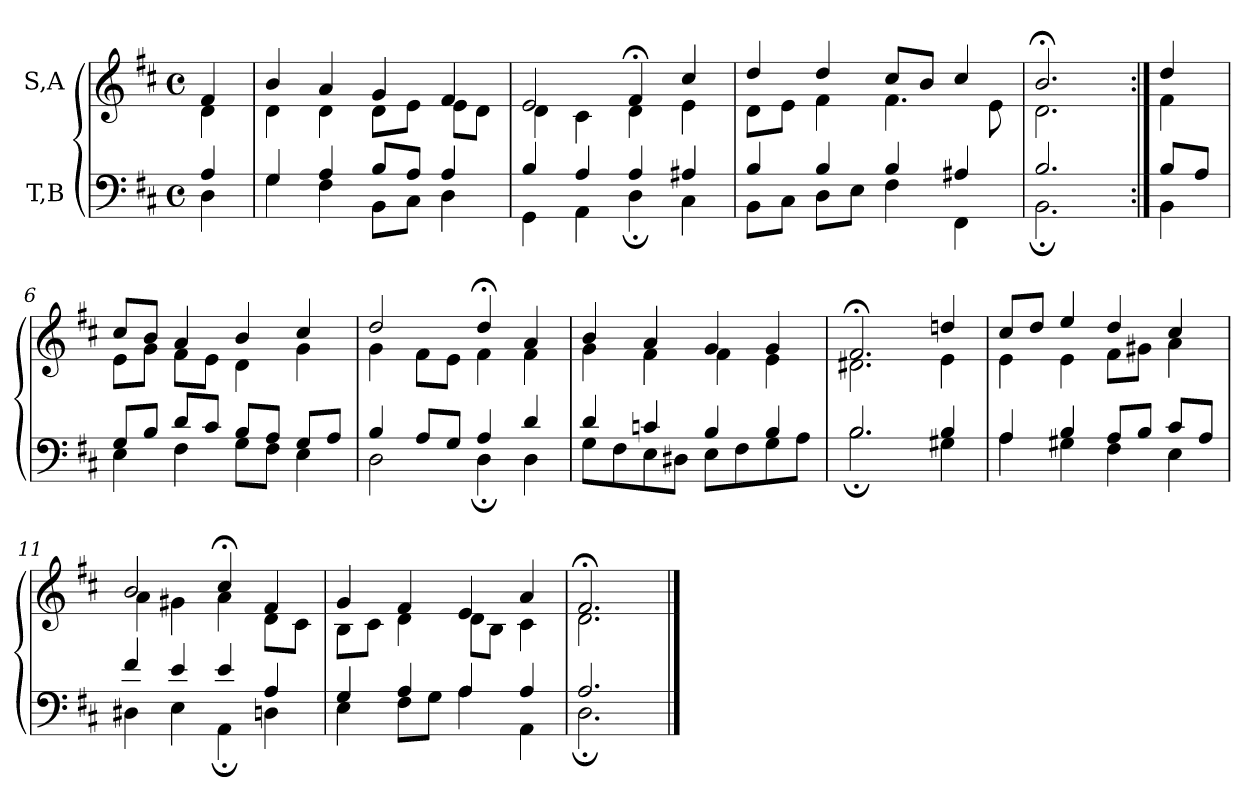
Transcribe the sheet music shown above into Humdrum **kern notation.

**kern	**kern
*part2	*part1
*staff2	*staff1
*I"T,B	*I"S,A
*clefF4	*clefG2
*k[f#c#]	*k[f#c#]
*M4/4	*M4/4
*met(c)	*met(c)
=	=
*^	*^
4A	4D	4f#	4d
=1	=1	=1	=1
4G	4G	4b	4d
4A	4F#	4a	4d
8BL	8BBL	4g	8dL
8AJ	8C#J	.	8eJ
4A	4D	4f#	8eL
.	.	.	8dJ
=2	=2	=2	=2
4B	4GG	2e	4d
4A	4AA	.	4c#
4A	4D;	4f#;<	4d
4A#X	4C#	4cc#	4e
=3	=3	=3	=3
4B	8BBL	4dd	8dL
.	8C#J	.	8eJ
4B	8DL	4dd	4f#
.	8EJ	.	.
4B	4F#	8cc#L	4.f#
.	.	8bJ	.
4A#X	4FF#	4cc#	.
.	.	.	8e
=1253	=1253	=1253	=1253
2.B	2.BB;	2.b;<	2.d
=1254:|!	=1254:|!	=1254:|!	=1254:|!
8BL	4BB	4dd	4f#
8AJ	.	.	.
=6	=6	=6	=6
8GL	4E	8cc#L	8eL
8BJ	.	8bJ	8gJ
8dL	4F#	4a	8f#L
8c#J	.	.	8eJ
8BL	8GL	4b	4d
8AJ	8F#J	.	.
8GL	4E	4cc#	4g
8AJ	.	.	.
=7	=7	=7	=7
4B	2D	2dd	4g
8AL	.	.	8f#L
8GJ	.	.	8eJ
4A	4D;	4dd;<	4f#
4d	4D	4a	4f#
=8	=8	=8	=8
4d	8GL	4b	4g
.	8F#	.	.
4cn	8E	4a	4f#
.	8D#XJ	.	.
4B	8EL	4g	4f#
.	8F#	.	.
4B	8G	4g	4e
.	8AJ	.	.
=9	=9	=9	=9
2.B	2.B;	2.f#;<	2.d#X
4B	4G#X	4ddn	4e
=10	=10	=10	=10
4A	4A	8cc#L	4e
.	.	8ddJ	.
4B	4G#X	4ee	4e
8AL	4F#	4dd	8f#L
8BJ	.	.	8g#XJ
8c#L	4E	4cc#	4a
8AJ	.	.	.
=11	=11	=11	=11
4f#	4D#X	2b	4a
4e	4E	.	4g#X
4e	4AA;	4cc#;<	4a
4A	4Dn	4f#	8dL
.	.	.	8c#J
=12	=12	=12	=12
4G	4E	4g	8BL
.	.	.	8c#J
4A	8F#L	4f#	4d
.	8GJ	.	.
4A	4A	4e	8dL
.	.	.	8BJ
4A	4AA	4a	4c#
=1262	=1262	=1262	=1262
2.A	2.D;	2.f#;<	2.d
*v	*v	*	*
*	*v	*v
==	==
*-	*-
